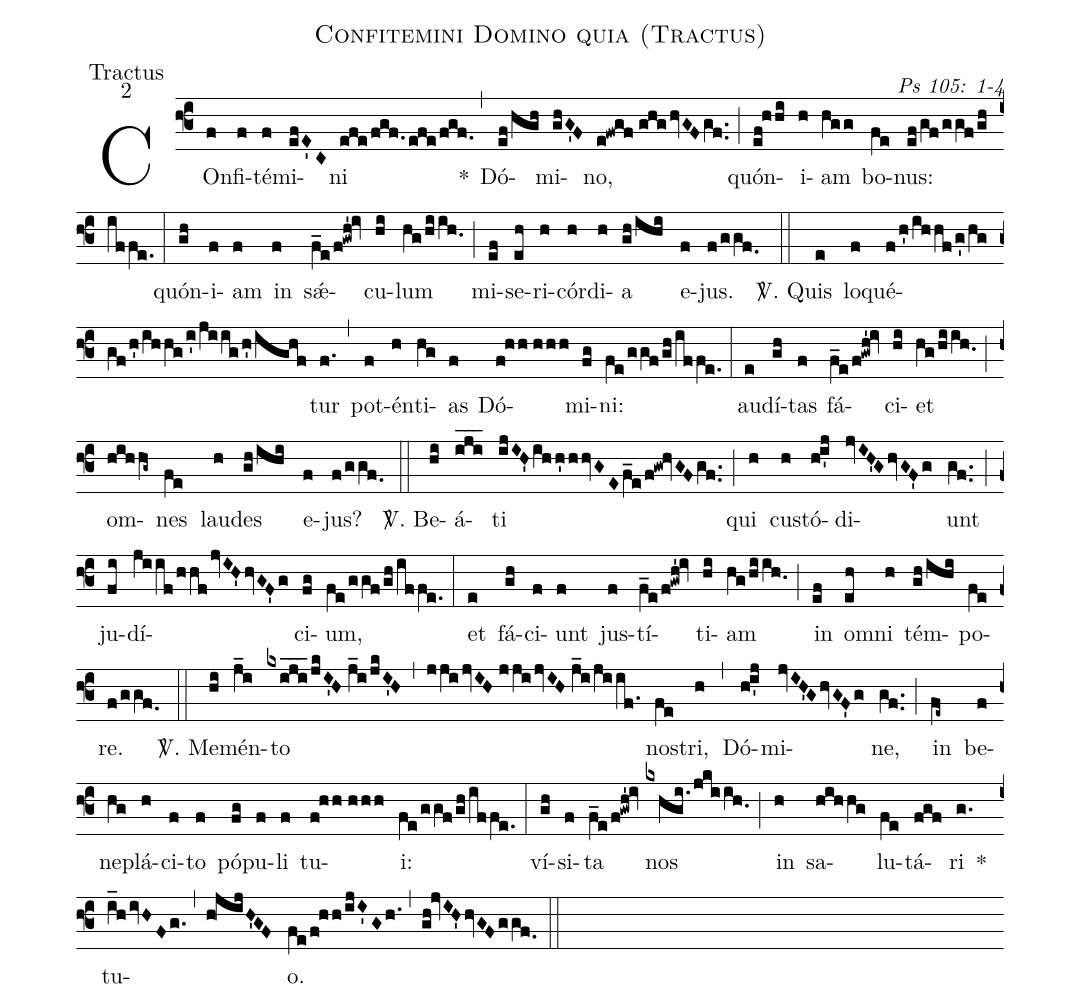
name: Confitemini Domino quia (Tractus);
office-part: Tractus;
mode: 2;
commentary: Ps 105: 1-4;
%%
(f3) COn(f)fi(f)té(f)mi(efE'C)ni(efe/fgf./efe/fgf.) *(,)
Dó(ef/hgh)mi(ghG'F)no,(e!fwgf//ghghvGFgf..) (;) quón(ef!hhi)i(h)am(hgg) bo(fe)nus:(ef/gf/ggf/gh/iffe.) (:)
quón(gh)i(f)am(f) in(f) sǽ(f_e/f!gwh'!iv)cu(hi)lum(hg/hiih.0) (;) mi(ef)se(eh)ri(h)cór(h)di(h)a(gh/ihi) e(f)jus.(f/ggf.0) (::)
<sp>V/</sp>. Quis(e) lo(f)qué(f/h'/ihhf/g'/hggf/h'/ihhg/i'/jiig/h'/ighf)tur(f.) (,) pot(f)én(h)ti(hg)as(f) Dó(f!hh//hhh)mi(fg)ni:(fe/ggf/gh/iffe.) (:)
au(e)dí(gh)tas(f) fá(f_e/f!gwh'!iv)ci(hi)et(hg/hiih.0) (;) om(hihhg~)nes(fe) lau(h)des(gh/ihi) e(f)jus?(f/ggf.0) (::)
<sp>V/</sp>. Be(hi)á(iji___)ti(ijIH'ihh'hhvGEf_e/f!gw!hvGFgf..) (;) qui(h) cus(h)tó(hi'j)di(jvIH'GhvGF'g)unt(gf..) (;) ju(fi)dí(jiif/hhfjvIH'hvGF'g)ci(fg)um,(fe/ggf/gh/iffe.) (:)
et(e) fá(gh)ci(f)unt(f) jus(f)tí(f_e/f!gwh'!iv)ti(hi)am(hg/hiih.0) (;) in(ef) om(eh)ni(h) tém(gh/ihi)po(fe)re.(f/ggf.0) (::)
<sp>V/</sp>. Me(hi)mén(j_i)to(kxiji___/jkI'H//j_i/jkI'H) (,) (jjijvIH//jjijvIH//j_i/jiif.) nos(fe)tri,(h) (,) Dó(hi'j)mi(jvIH'GhvGF'g)ne,(gf..) (;) in(fe~) be(f)ne(hg)plá(h)ci(f)to(f) pó(fg)pu(f)li(f) tu(f!hh//hhh)i:(fe/ggf/gh/iffe.) (:)
ví(gh)si(f)ta(f_e/f!gwh'!iv) nos(kxhgi.jkiih.0) (;) in(h) sa(hihhg)lu(fe)tá(fgf)ri(g.) *() tu(i_hivHFg.)(,)(h!jijH'GF)o.(fe/f!hh/ijI'Gh.) (,) (gh!jvIH'hvGFggf.0) (::)
